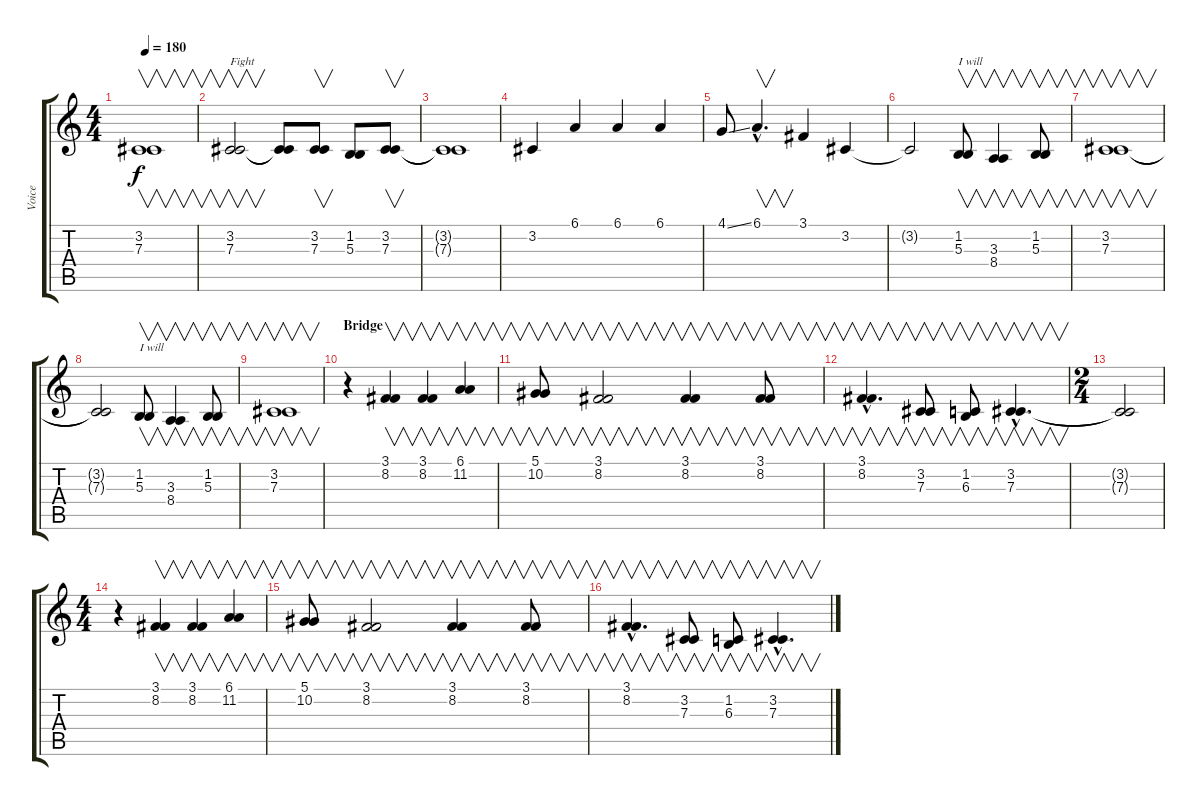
\track ("Voice" "Voice") {instrument voiceoohs}
\staff {score tabs}
\tuning (Eb4 Bb3 Gb3 Db3 Ab2 Eb2) {hide}
\ts (4 4)
\tempo 180
\clef g2
\ks c
(3.2 7.3).1{v dy f} |
(3.2 7.3).2{v txt "Fight"} (3.2{t} 7.3{t}).8 (3.2 7.3).8{v} (1.2 5.3).8 (3.2 7.3).8{v} |
(3.2{t} 7.3{t}).1 |
3.2.4 6.1.4 6.1.4 6.1.4 |
4.1{ss}.8 6.1{hac}.4{v d} 3.1.4 3.2.4 |
3.2{t}.2 (1.2 5.3).8{v txt "I will"} (3.3 8.4).4{v} (1.2 5.3).8{v} |
(3.2 7.3).1{v} |
(3.2{t} 7.3{t}).2 (1.2 5.3).8{v txt "I will"} (3.3 8.4).4{v} (1.2 5.3).8{v} |
(3.2 7.3).1{v} |
\section ("" "Bridge")
r.4 (3.1 8.2).4{v} (3.1 8.2).4{v} (6.1 11.2).4{v} |
(5.1 10.2).8{v} (3.1 8.2).2{v} (3.1 8.2).4{v} (3.1 8.2).8{v} |
(3.1{hac} 8.2{hac}).4{v d} (3.2 7.3).8{v} (1.2 6.3).8{v} (3.2{hac} 7.3{hac}).4{v d} |
\ts (2 4)
(3.2{t} 7.3{t}).2 |
\ts (4 4)
r.4 (3.1 8.2).4{v} (3.1 8.2).4{v} (6.1 11.2).4{v} |
(5.1 10.2).8{v} (3.1 8.2).2{v} (3.1 8.2).4{v} (3.1 8.2).8{v} |
(3.1{hac} 8.2{hac}).4{v d} (3.2 7.3).8{v} (1.2 6.3).8{v} (3.2{hac} 7.3{hac}).4{v d}
